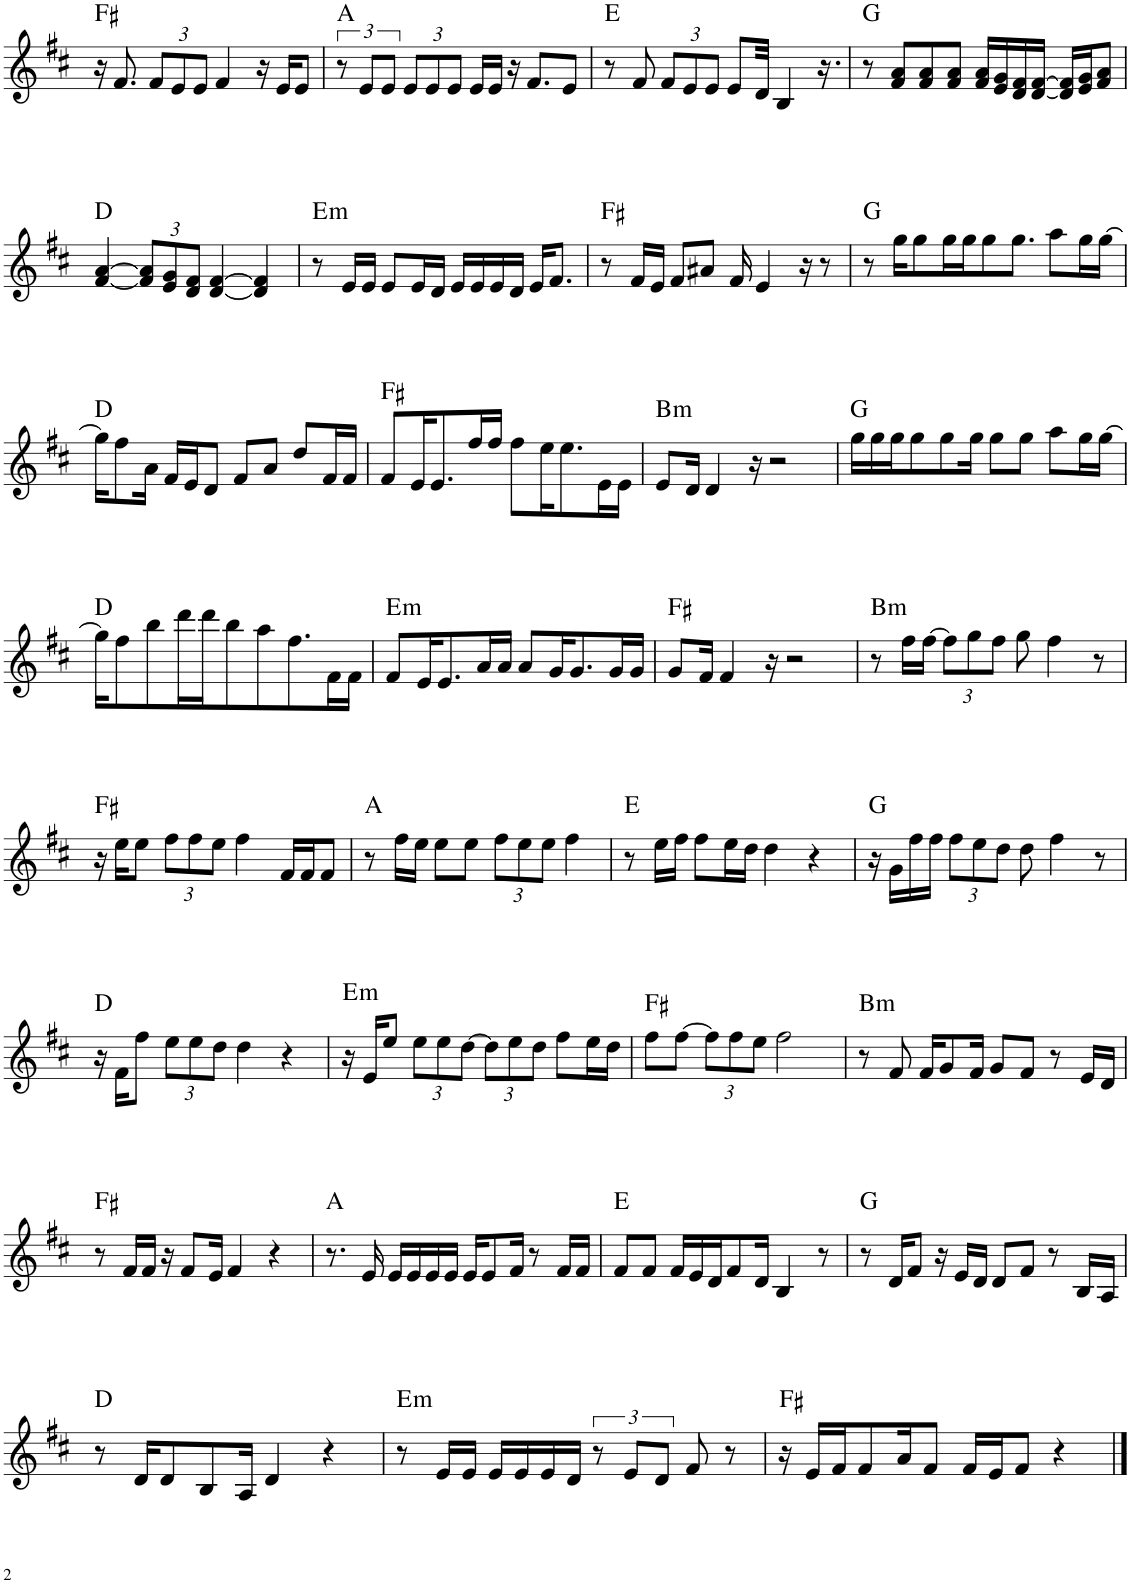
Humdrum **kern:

**kern	**harte
*part1	*part1
*staff1	*
*I"Piano	*
*I'Pno.	*
!!LO:PB:g=z
*clefG2	*
*k[f#c#]	*
*M4/4	*
=34	=34
16r	F#:maj
8.f#/	.
*Xbrackettup	*
12f#/L	.
12e/	.
12e/J	.
4f#/	.
16r	.
16e/KL	.
8e/J	.
=35	=35
*brackettup	*
12r	A:maj
12e/L	.
12e/J	.
*Xbrackettup	*
12e/L	.
12e/	.
12e/J	.
16e/LL	.
16e/JJ	.
16r	.
8.f#/L	.
8e/J	.
=36	=36
8r	E:maj
8f#/	.
12f#/L	.
12e/	.
12e/J	.
8e/L	.
32d/Jkk	.
4B/	.
16.r	.
=37	=37
8r	G:maj
8f#/ 8a/L	.
8f#/ 8a/	.
8f#/ 8a/J	.
16f#/ 16a/LL	.
16e/ 16g/	.
16d/ 16f#/	.
[16d/ [16f#/JJ	.
16d/] 16f#/]LL	.
16e/ 16g/J	.
8f#/ 8a/J	.
!!LO:LB:g=z
=38	=38
[4f#/ [4a/	D:maj
12f#/] 12a/]L	.
12e/ 12g/	.
12d/ 12f#/J	.
[4d/ [4f#/	.
4d/] 4f#/]	.
=39	=39
!	!LO:H:kt=m
8r	E:min
16e/LL	.
16e/JJ	.
8e/L	.
16e/L	.
16d/JJ	.
16e/LL	.
16e/	.
16e/	.
16d/JJ	.
16e/KL	.
8.f#/J	.
=40	=40
8r	F#:maj
16f#/LL	.
16e/JJ	.
8f#/L	.
8a#X/J	.
16f#/	.
4e/	.
16r	.
8r	.
=41	=41
8r	G:maj
16gg\KL	.
8gg\	.
16gg\L	.
16gg\J	.
8gg\	.
8.gg\J	.
8aa\L	.
16gg\L	.
[16gg\JJ	.
!!LO:LB:g=z
=42	=42
16gg\KL]	D:maj
8ff#\	.
16a\Jk	.
16f#/LL	.
16e/J	.
8d/J	.
8f#/L	.
8a/J	.
8dd/L	.
16f#/L	.
16f#/JJ	.
=43	=43
8f#/L	F#:maj
16e/K	.
8.e/	.
16ff#/L	.
16ff#/JJ	.
8ff#\L	.
16ee\K	.
8.ee\	.
16e\L	.
16e\JJ	.
=44	=44
!	!LO:H:kt=m
8e/L	B:min
16d/Jk	.
4d/	.
16r	.
2r	.
=45	=45
16gg\LL	G:maj
16gg\	.
16gg\J	.
8gg\	.
8gg\	.
16gg\Jk	.
8gg\L	.
8gg\J	.
8aa\L	.
16gg\L	.
[16gg\JJ	.
!!LO:LB:g=z
=46	=46
16gg\KL]	D:maj
8ff#\	.
8bb\	.
16ddd\L	.
16ddd\J	.
8bb\	.
8aa\	.
8.ff#\	.
16f#\L	.
16f#\JJ	.
=47	=47
!	!LO:H:kt=m
8f#/L	E:min
16e/K	.
8.e/	.
16a/L	.
16a/JJ	.
8a/L	.
16g/K	.
8.g/	.
16g/L	.
16g/JJ	.
=48	=48
8g/L	F#:maj
16f#/Jk	.
4f#/	.
16r	.
2r	.
=49	=49
!	!LO:H:kt=m
8r	B:min
16ff#\LL	.
[16ff#\JJ	.
12ff#\L]	.
12gg\	.
12ff#\J	.
8gg\	.
4ff#\	.
8r	.
!!LO:LB:g=z
=50	=50
16r	F#:maj
16ee\KL	.
8ee\J	.
12ff#\L	.
12ff#\	.
12ee\J	.
4ff#\	.
16f#/LL	.
16f#/J	.
8f#/J	.
=51	=51
8r	A:maj
16ff#\LL	.
16ee\JJ	.
8ee\L	.
8ee\J	.
12ff#\L	.
12ee\	.
12ee\J	.
4ff#\	.
=52	=52
8r	E:maj
16ee\LL	.
16ff#\JJ	.
8ff#\L	.
16ee\L	.
16dd\JJ	.
4dd\	.
4r	.
=53	=53
16r	G:maj
16g\LL	.
16ff#\	.
16ff#\JJ	.
12ff#\L	.
12ee\	.
12dd\J	.
8dd\	.
4ff#\	.
8r	.
!!LO:LB:g=z
=54	=54
16r	D:maj
16f#\KL	.
8ff#\J	.
12ee\L	.
12ee\	.
12dd\J	.
4dd\	.
4r	.
=55	=55
!	!LO:H:kt=m
16r	E:min
16e/KL	.
8ee/J	.
12ee\L	.
12ee\	.
[12dd\J	.
12dd\L]	.
12ee\	.
12dd\J	.
8ff#\L	.
16ee\L	.
16dd\JJ	.
=56	=56
8ff#\L	F#:maj
[8ff#\J	.
12ff#\L]	.
12ff#\	.
12ee\J	.
2ff#\	.
=57	=57
!	!LO:H:kt=m
8r	B:min
8f#/	.
16f#/KL	.
8g/	.
16f#/Jk	.
8g/L	.
8f#/J	.
8r	.
16e/LL	.
16d/JJ	.
!!LO:LB:g=z
=58	=58
8r	F#:maj
16f#/LL	.
16f#/JJ	.
16r	.
8f#/L	.
16e/Jk	.
4f#/	.
4r	.
=59	=59
8.r	A:maj
16e/	.
16e/LL	.
16e/	.
16e/	.
16e/JJ	.
16e/KL	.
8e/	.
16f#/Jk	.
8r	.
16f#/LL	.
16f#/JJ	.
=60	=60
8f#/L	E:maj
8f#/J	.
16f#/LL	.
16e/	.
16d/J	.
8f#/	.
16d/Jk	.
4B/	.
8r	.
=61	=61
8r	G:maj
16d/KL	.
8f#/J	.
16r	.
16e/LL	.
16d/JJ	.
8d/L	.
8f#/J	.
8r	.
16B/LL	.
16A/JJ	.
!!LO:LB:g=z
=62	=62
8r	D:maj
16d/KL	.
8d/	.
8B/	.
16A/Jk	.
4d/	.
4r	.
=63	=63
!	!LO:H:kt=m
8r	E:min
16e/LL	.
16e/JJ	.
16e/LL	.
16e/	.
16e/	.
16d/JJ	.
*brackettup	*
12r	.
12e/L	.
12d/J	.
8f#/	.
8r	.
=64	=64
16r	F#:maj
16e/LL	.
16f#/J	.
8f#/	.
16a/K	.
8f#/J	.
16f#/LL	.
16e/J	.
8f#/J	.
4r	.
==	==
*-	*-
